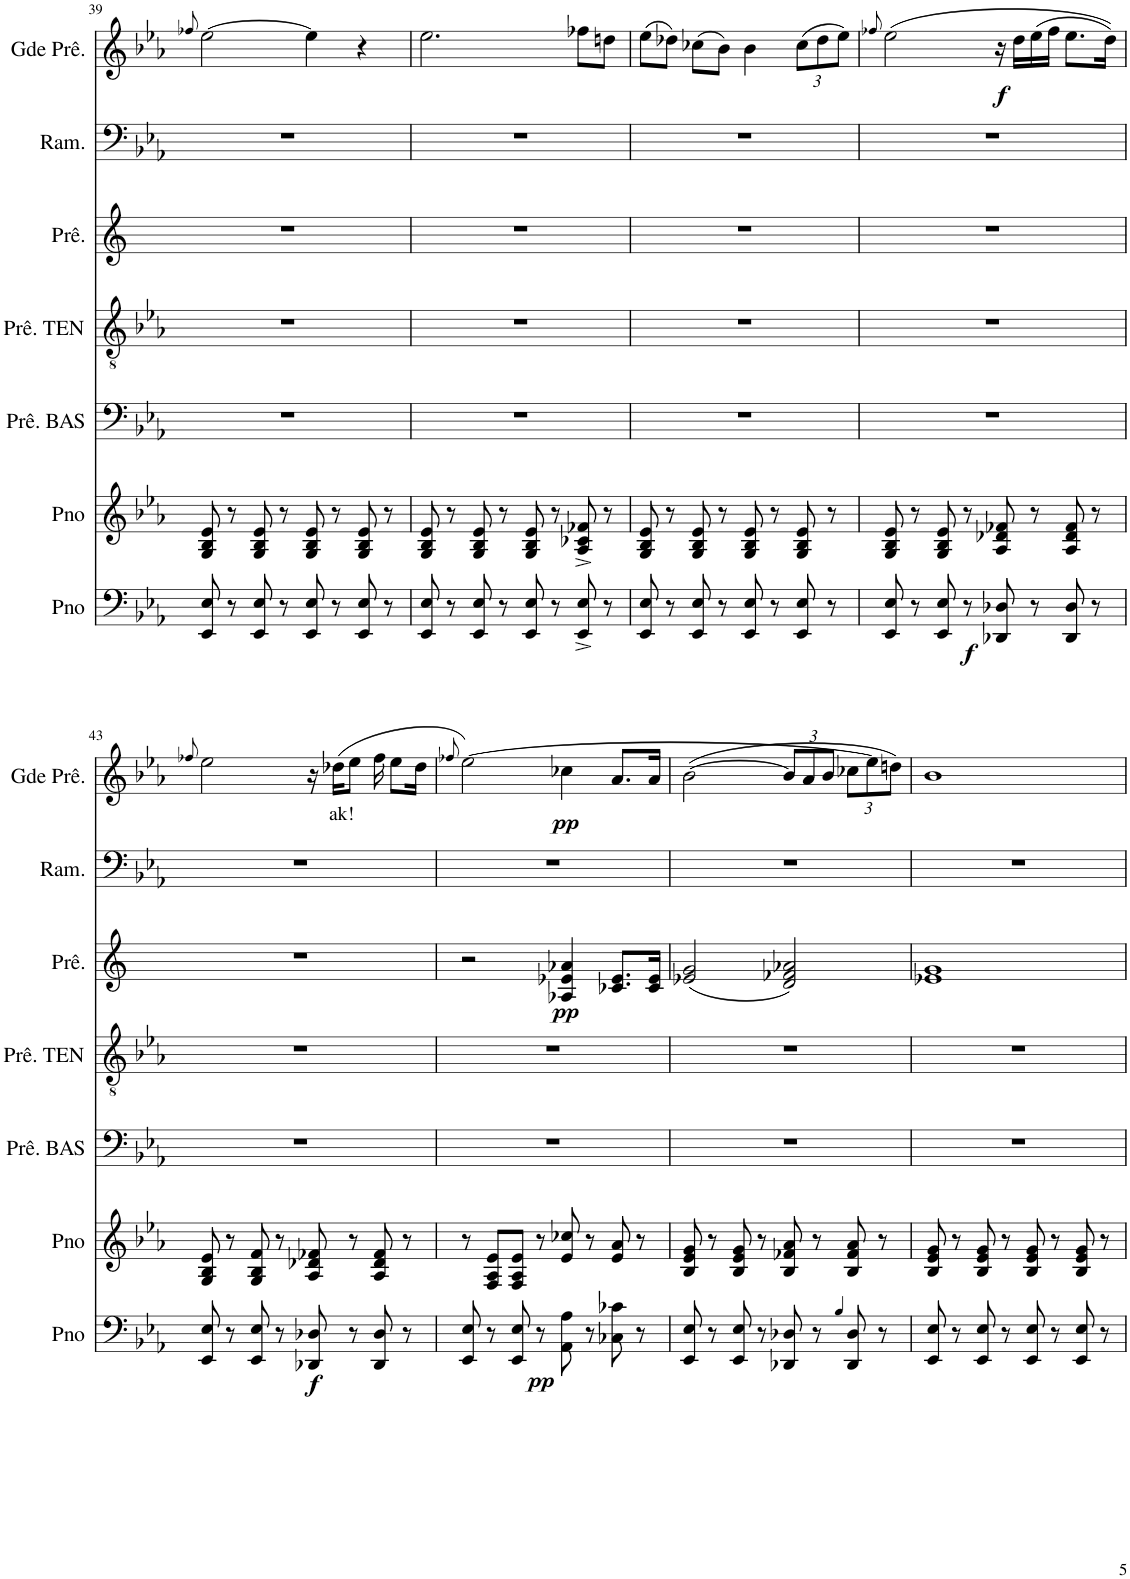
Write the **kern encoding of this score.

**kern	**dynam	**kern	**kern	**kern	**kern	**dynam	**kern	**kern	**text	**dynam
*part7	*part7	*part6	*part5	*part4	*part3	*part3	*part2	*part1	*part1	*part1
*staff7	*staff7	*staff6	*staff5	*staff4	*staff3	*staff3	*staff2	*staff1	*staff1	*staff1
*I"Piano	*	*I"Piano	*I"Prêtres BAS	*I"Prêtres TEN	*I"Prêtresses	*	*I"Ramfis	*I"Gde Prêtresse	*	*
*I'Pno	*	*I'Pno	*I'Prê. BAS	*I'Prê. TEN	*I'Prê.	*	*I'Ram.	*I'Gde Prê.	*	*
!!LO:PB:g=z
*clefF4	*	*clefG2	*clefF4	*clefGv2	*clefG2	*	*clefF4	*clefG2	*	*
*k[b-e-a-]	*	*k[b-e-a-]	*k[b-e-a-]	*k[b-e-a-]	*k[]	*	*k[b-e-a-]	*k[b-e-a-]	*	*
*M4/4	*	*M4/4	*M4/4	*M4/4	*M4/4	*	*M4/4	*M4/4	*	*
=39	=39	=39	=39	=39	=39	=39	=39	=39	=39	=39
.	.	.	.	.	.	.	.	8qff-X/	.	.
8EE-/ 8E-/	.	8G/ 8B-/ 8e-/	1r	1r	1r	.	1r	[2ee-\	.	.
8r	.	8r	.	.	.	.	.	.	.	.
8EE-/ 8E-/	.	8G/ 8B-/ 8e-/	.	.	.	.	.	.	.	.
8r	.	8r	.	.	.	.	.	.	.	.
8EE-/ 8E-/	.	8G/ 8B-/ 8e-/	.	.	.	.	.	4ee-\]	.	.
8r	.	8r	.	.	.	.	.	.	.	.
8EE-/ 8E-/	.	8G/ 8B-/ 8e-/	.	.	.	.	.	4r	.	.
8r	.	8r	.	.	.	.	.	.	.	.
=40	=40	=40	=40	=40	=40	=40	=40	=40	=40	=40
8EE-/ 8E-/	.	8G/ 8B-/ 8e-/	1r	1r	1r	.	1r	2.ee-\	.	.
8r	.	8r	.	.	.	.	.	.	.	.
8EE-/ 8E-/	.	8G/ 8B-/ 8e-/	.	.	.	.	.	.	.	.
8r	.	8r	.	.	.	.	.	.	.	.
8EE-/ 8E-/	.	8G/ 8B-/ 8e-/	.	.	.	.	.	.	.	.
8r	.	8r	.	.	.	.	.	.	.	.
8EE-/^ 8E-/^	.	8A-/^ 8c-X/^ 8f-X/^	.	.	.	.	.	8ff-X\L	.	.
8r	.	8r	.	.	.	.	.	8ddn\J	.	.
=41	=41	=41	=41	=41	=41	=41	=41	=41	=41	=41
8EE-/ 8E-/	.	8G/ 8B-/ 8e-/	1r	1r	1r	.	1r	(8ee-\L	.	.
8r	.	8r	.	.	.	.	.	8dd-X\J)	.	.
8EE-/ 8E-/	.	8G/ 8B-/ 8e-/	.	.	.	.	.	(8cc-X\L	.	.
8r	.	8r	.	.	.	.	.	8b-\J)	.	.
8EE-/ 8E-/	.	8G/ 8B-/ 8e-/	.	.	.	.	.	4b-\	.	.
8r	.	8r	.	.	.	.	.	.	.	.
*	*	*	*	*	*	*	*	*Xbrackettup	*	*
8EE-/ 8E-/	.	8G/ 8B-/ 8e-/	.	.	.	.	.	(12cc-\L	.	.
.	.	.	.	.	.	.	.	12dd-\	.	.
8r	.	8r	.	.	.	.	.	.	.	.
.	.	.	.	.	.	.	.	12ee-\J)	.	.
=42	=42	=42	=42	=42	=42	=42	=42	=42	=42	=42
.	.	.	.	.	.	.	.	8qff-X/	.	.
8EE-/ 8E-/	.	8G/ 8B-/ 8e-/	1r	1r	1r	.	1r	(2ee-\	.	.
8r	.	8r	.	.	.	.	.	.	.	.
8EE-/ 8E-/	.	8G/ 8B-/ 8e-/	.	.	.	.	.	.	.	.
!	!LO:DY:b	!	!	!	!	!	!	!	!	!
8r	f	8r	.	.	.	.	.	.	.	.
!	!	!	!	!	!	!	!	!	!	!LO:DY:b
8DD-X/ 8D-X/	.	8A-/ 8d-X/ 8f-X/	.	.	.	.	.	16r	.	f
.	.	.	.	.	.	.	.	16dd\LL	.	.
8r	.	8r	.	.	.	.	.	(16ee-\	.	.
.	.	.	.	.	.	.	.	16ff-\JJ	.	.
8DD-/ 8D-/	.	8A-/ 8d-/ 8f-/	.	.	.	.	.	8.ee-\L	.	.
8r	.	8r	.	.	.	.	.	.	.	.
.	.	.	.	.	.	.	.	16dd\Jk))	.	.
!!LO:LB:g=z
=43	=43	=43	=43	=43	=43	=43	=43	=43	=43	=43
.	.	.	.	.	.	.	.	8qff-X/	.	.
8EE-/ 8E-/	.	8G/ 8B-/ 8e-/	1r	1r	1r	.	1r	2ee-\	.	.
8r	.	8r	.	.	.	.	.	.	.	.
8EE-/ 8E-/	.	8G/ 8B-/ 8f/	.	.	.	.	.	.	.	.
8r	.	8r	.	.	.	.	.	.	.	.
!	!LO:DY:b	!	!	!	!	!	!	!	!	!
8DD-X/ 8D-X/	f	8A-/ 8d-X/ 8f-X/	.	.	.	.	.	16r	.	.
!	!	!	!	!	!	!	!	!	!LO:LY:b	!
.	.	.	.	.	.	.	.	(16dd-X\KL	ak!	.
8r	.	8r	.	.	.	.	.	8ee-\J	.	.
8DD-/ 8D-/	.	8A-/ 8d-/ 8f-/	.	.	.	.	.	16ff-\	.	.
.	.	.	.	.	.	.	.	8ee-\L	.	.
8r	.	8r	.	.	.	.	.	.	.	.
.	.	.	.	.	.	.	.	16dd-\Jk	.	.
=44	=44	=44	=44	=44	=44	=44	=44	=44	=44	=44
.	.	.	.	.	.	.	.	8qff-X/	.	.
8EE-/ 8E-/	.	8r	1r	1r	2r	.	1r	[2ee-\)	.	.
8r	.	8F/ 8A-/ 8e-/L	.	.	.	.	.	.	.	.
8EE-/ 8E-/	.	8F/ 8A-/ 8e-/J	.	.	.	.	.	.	.	.
!	!LO:DY:b	!	!	!	!	!	!	!	!	!
8r	pp	8r	.	.	.	.	.	.	.	.
!	!	!	!	!	!	!LO:DY:b	!	!	!	!LO:DY:b
8AA-\ 8A-\	.	8e-/ 8cc-X/	.	.	4A-X/ 4e-X/ 4a-X/	pp	.	4cc-X\	.	pp
8r	.	8r	.	.	.	.	.	.	.	.
8C-X\ 8c-X\	.	8e-/ 8a-/	.	.	8.c-X/ 8.e-/L	.	.	8.a-/L	.	.
8r	.	8r	.	.	.	.	.	.	.	.
.	.	.	.	.	16c-/ 16e-/Jk	.	.	16a-/Jk	.	.
=45	=45	=45	=45	=45	=45	=45	=45	=45	=45	=45
8EE-/ 8E-/	.	8B-/ 8e-/ 8g/	1r	1r	(2e-X/ 2g/	.	1r	([2b-\	.	.
8r	.	8r	.	.	.	.	.	.	.	.
8EE-/ 8E-/	.	8B-/ 8e-/ 8g/	.	.	.	.	.	.	.	.
8r	.	8r	.	.	.	.	.	.	.	.
8DD-X/ 8D-X/	.	8B-/ 8f-X/ 8a-/	.	.	2d/ 2f-X/ 2a-X/)	.	.	12b-/L]	.	.
.	.	.	.	.	.	.	.	12a-/	.	.
8r	.	8r	.	.	.	.	.	.	.	.
.	.	.	.	.	.	.	.	12b-/J	.	.
4qB-/	.	.	.	.	.	.	.	.	.	.
8DD-/ 8D-/	.	8B-/ 8f-/ 8a-/	.	.	.	.	.	12cc-X\L	.	.
.	.	.	.	.	.	.	.	12ee-\]	.	.
8r	.	8r	.	.	.	.	.	.	.	.
.	.	.	.	.	.	.	.	12ddn\J)	.	.
=46	=46	=46	=46	=46	=46	=46	=46	=46	=46	=46
8EE-/ 8E-/	.	8B-/ 8e-/ 8g/	1r	1r	1e-X 1g	.	1r	1b-	.	.
8r	.	8r	.	.	.	.	.	.	.	.
8EE-/ 8E-/	.	8B-/ 8e-/ 8g/	.	.	.	.	.	.	.	.
8r	.	8r	.	.	.	.	.	.	.	.
8EE-/ 8E-/	.	8B-/ 8e-/ 8g/	.	.	.	.	.	.	.	.
8r	.	8r	.	.	.	.	.	.	.	.
8EE-/ 8E-/	.	8B-/ 8e-/ 8g/	.	.	.	.	.	.	.	.
8r	.	8r	.	.	.	.	.	.	.	.
=	=	=	=	=	=	=	=	=	=	=
*-	*-	*-	*-	*-	*-	*-	*-	*-	*-	*-
